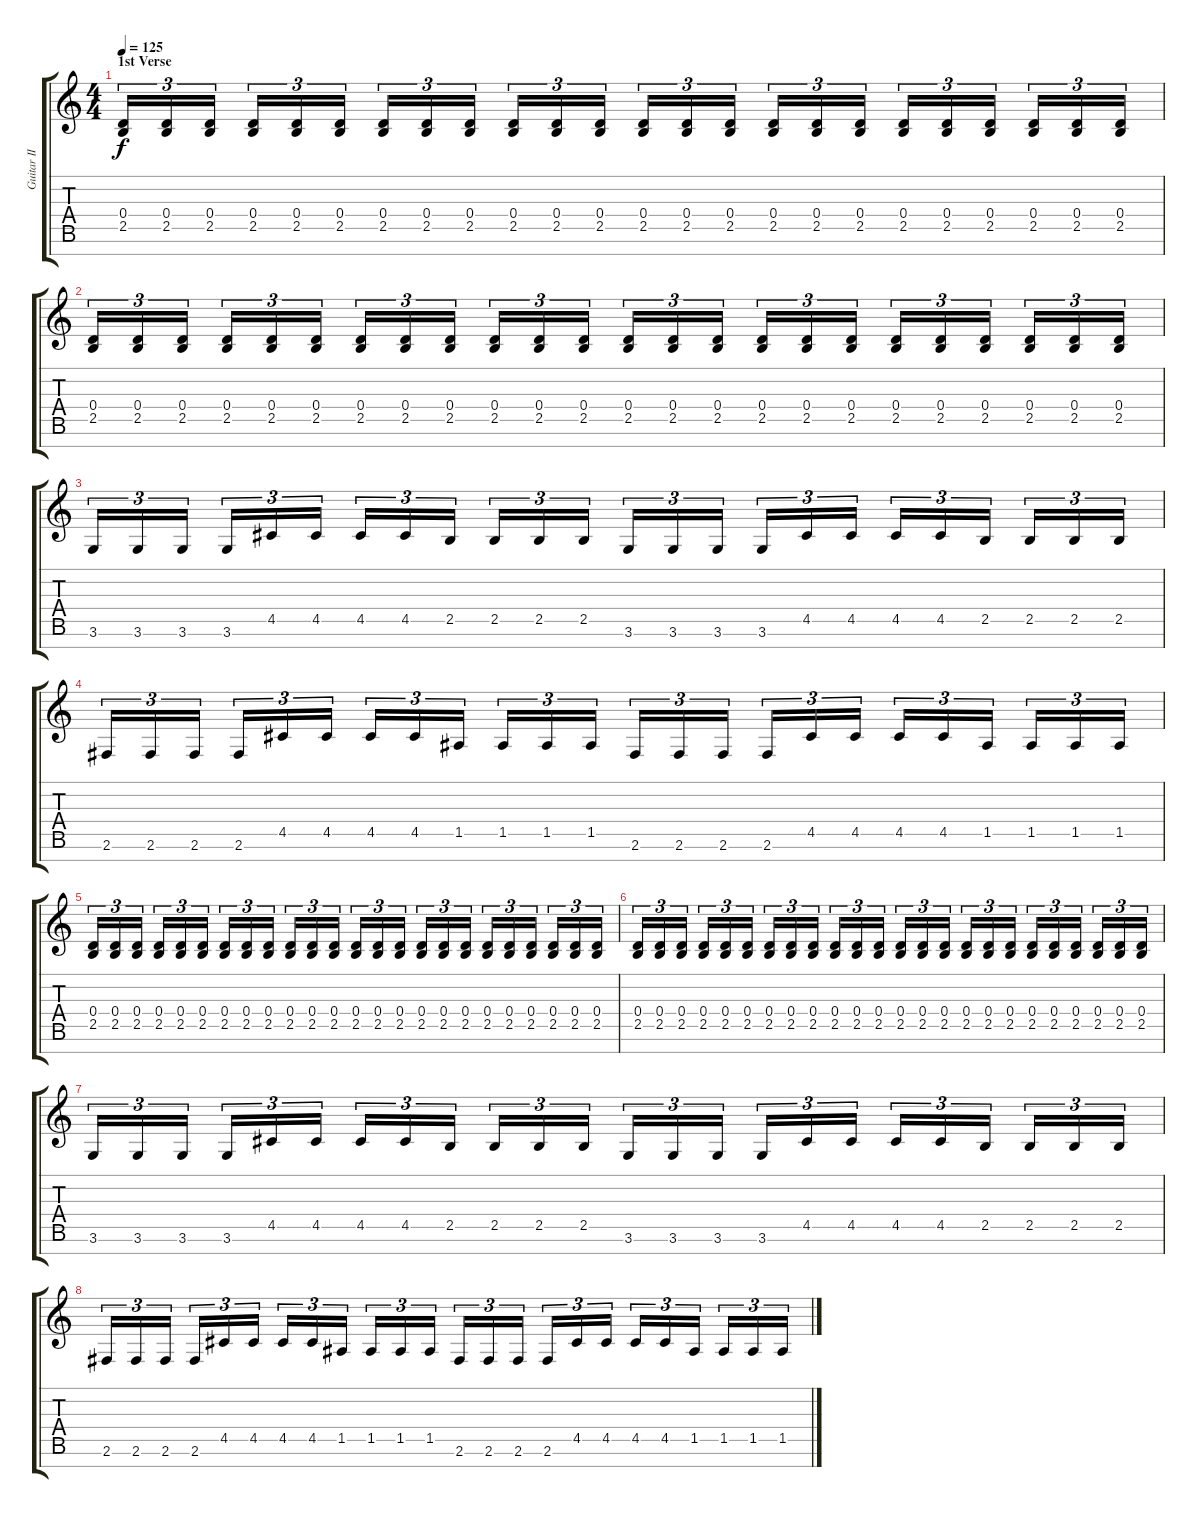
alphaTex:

\track ("Guitar II" "Guitar II") {instrument distortionguitar}
\staff {score tabs}
\tuning (E4 B3 G3 D3 A2 E2 B1) {hide}
\ts (4 4)
\section ("" "1st Verse")
\tempo 125
\clef g2
\ks c
(0.4 2.5).16{tu (3 2) dy f} (0.4 2.5).16{tu (3 2)} (0.4 2.5).16{tu (3 2)} (0.4 2.5).16{tu (3 2)} (0.4 2.5).16{tu (3 2)} (0.4 2.5).16{tu (3 2)} (0.4 2.5).16{tu (3 2)} (0.4 2.5).16{tu (3 2)} (0.4 2.5).16{tu (3 2)} (0.4 2.5).16{tu (3 2)} (0.4 2.5).16{tu (3 2)} (0.4 2.5).16{tu (3 2)} (0.4 2.5).16{tu (3 2)} (0.4 2.5).16{tu (3 2)} (0.4 2.5).16{tu (3 2)} (0.4 2.5).16{tu (3 2)} (0.4 2.5).16{tu (3 2)} (0.4 2.5).16{tu (3 2)} (0.4 2.5).16{tu (3 2)} (0.4 2.5).16{tu (3 2)} (0.4 2.5).16{tu (3 2)} (0.4 2.5).16{tu (3 2)} (0.4 2.5).16{tu (3 2)} (0.4 2.5).16{tu (3 2)} |
(0.4 2.5).16{tu (3 2)} (0.4 2.5).16{tu (3 2)} (0.4 2.5).16{tu (3 2)} (0.4 2.5).16{tu (3 2)} (0.4 2.5).16{tu (3 2)} (0.4 2.5).16{tu (3 2)} (0.4 2.5).16{tu (3 2)} (0.4 2.5).16{tu (3 2)} (0.4 2.5).16{tu (3 2)} (0.4 2.5).16{tu (3 2)} (0.4 2.5).16{tu (3 2)} (0.4 2.5).16{tu (3 2)} (0.4 2.5).16{tu (3 2)} (0.4 2.5).16{tu (3 2)} (0.4 2.5).16{tu (3 2)} (0.4 2.5).16{tu (3 2)} (0.4 2.5).16{tu (3 2)} (0.4 2.5).16{tu (3 2)} (0.4 2.5).16{tu (3 2)} (0.4 2.5).16{tu (3 2)} (0.4 2.5).16{tu (3 2)} (0.4 2.5).16{tu (3 2)} (0.4 2.5).16{tu (3 2)} (0.4 2.5).16{tu (3 2)} |
3.6.16{tu (3 2)} 3.6.16{tu (3 2)} 3.6.16{tu (3 2)} 3.6.16{tu (3 2)} 4.5.16{tu (3 2)} 4.5.16{tu (3 2)} 4.5.16{tu (3 2)} 4.5.16{tu (3 2)} 2.5.16{tu (3 2)} 2.5.16{tu (3 2)} 2.5.16{tu (3 2)} 2.5.16{tu (3 2)} 3.6.16{tu (3 2)} 3.6.16{tu (3 2)} 3.6.16{tu (3 2)} 3.6.16{tu (3 2)} 4.5.16{tu (3 2)} 4.5.16{tu (3 2)} 4.5.16{tu (3 2)} 4.5.16{tu (3 2)} 2.5.16{tu (3 2)} 2.5.16{tu (3 2)} 2.5.16{tu (3 2)} 2.5.16{tu (3 2)} |
2.6.16{tu (3 2)} 2.6.16{tu (3 2)} 2.6.16{tu (3 2)} 2.6.16{tu (3 2)} 4.5.16{tu (3 2)} 4.5.16{tu (3 2)} 4.5.16{tu (3 2)} 4.5.16{tu (3 2)} 1.5.16{tu (3 2)} 1.5.16{tu (3 2)} 1.5.16{tu (3 2)} 1.5.16{tu (3 2)} 2.6.16{tu (3 2)} 2.6.16{tu (3 2)} 2.6.16{tu (3 2)} 2.6.16{tu (3 2)} 4.5.16{tu (3 2)} 4.5.16{tu (3 2)} 4.5.16{tu (3 2)} 4.5.16{tu (3 2)} 1.5.16{tu (3 2)} 1.5.16{tu (3 2)} 1.5.16{tu (3 2)} 1.5.16{tu (3 2)} |
(0.4 2.5).16{tu (3 2)} (0.4 2.5).16{tu (3 2)} (0.4 2.5).16{tu (3 2)} (0.4 2.5).16{tu (3 2)} (0.4 2.5).16{tu (3 2)} (0.4 2.5).16{tu (3 2)} (0.4 2.5).16{tu (3 2)} (0.4 2.5).16{tu (3 2)} (0.4 2.5).16{tu (3 2)} (0.4 2.5).16{tu (3 2)} (0.4 2.5).16{tu (3 2)} (0.4 2.5).16{tu (3 2)} (0.4 2.5).16{tu (3 2)} (0.4 2.5).16{tu (3 2)} (0.4 2.5).16{tu (3 2)} (0.4 2.5).16{tu (3 2)} (0.4 2.5).16{tu (3 2)} (0.4 2.5).16{tu (3 2)} (0.4 2.5).16{tu (3 2)} (0.4 2.5).16{tu (3 2)} (0.4 2.5).16{tu (3 2)} (0.4 2.5).16{tu (3 2)} (0.4 2.5).16{tu (3 2)} (0.4 2.5).16{tu (3 2)} |
(0.4 2.5).16{tu (3 2)} (0.4 2.5).16{tu (3 2)} (0.4 2.5).16{tu (3 2)} (0.4 2.5).16{tu (3 2)} (0.4 2.5).16{tu (3 2)} (0.4 2.5).16{tu (3 2)} (0.4 2.5).16{tu (3 2)} (0.4 2.5).16{tu (3 2)} (0.4 2.5).16{tu (3 2)} (0.4 2.5).16{tu (3 2)} (0.4 2.5).16{tu (3 2)} (0.4 2.5).16{tu (3 2)} (0.4 2.5).16{tu (3 2)} (0.4 2.5).16{tu (3 2)} (0.4 2.5).16{tu (3 2)} (0.4 2.5).16{tu (3 2)} (0.4 2.5).16{tu (3 2)} (0.4 2.5).16{tu (3 2)} (0.4 2.5).16{tu (3 2)} (0.4 2.5).16{tu (3 2)} (0.4 2.5).16{tu (3 2)} (0.4 2.5).16{tu (3 2)} (0.4 2.5).16{tu (3 2)} (0.4 2.5).16{tu (3 2)} |
3.6.16{tu (3 2)} 3.6.16{tu (3 2)} 3.6.16{tu (3 2)} 3.6.16{tu (3 2)} 4.5.16{tu (3 2)} 4.5.16{tu (3 2)} 4.5.16{tu (3 2)} 4.5.16{tu (3 2)} 2.5.16{tu (3 2)} 2.5.16{tu (3 2)} 2.5.16{tu (3 2)} 2.5.16{tu (3 2)} 3.6.16{tu (3 2)} 3.6.16{tu (3 2)} 3.6.16{tu (3 2)} 3.6.16{tu (3 2)} 4.5.16{tu (3 2)} 4.5.16{tu (3 2)} 4.5.16{tu (3 2)} 4.5.16{tu (3 2)} 2.5.16{tu (3 2)} 2.5.16{tu (3 2)} 2.5.16{tu (3 2)} 2.5.16{tu (3 2)} |
2.6.16{tu (3 2)} 2.6.16{tu (3 2)} 2.6.16{tu (3 2)} 2.6.16{tu (3 2)} 4.5.16{tu (3 2)} 4.5.16{tu (3 2)} 4.5.16{tu (3 2)} 4.5.16{tu (3 2)} 1.5.16{tu (3 2)} 1.5.16{tu (3 2)} 1.5.16{tu (3 2)} 1.5.16{tu (3 2)} 2.6.16{tu (3 2)} 2.6.16{tu (3 2)} 2.6.16{tu (3 2)} 2.6.16{tu (3 2)} 4.5.16{tu (3 2)} 4.5.16{tu (3 2)} 4.5.16{tu (3 2)} 4.5.16{tu (3 2)} 1.5.16{tu (3 2)} 1.5.16{tu (3 2)} 1.5.16{tu (3 2)} 1.5.16{tu (3 2)}
